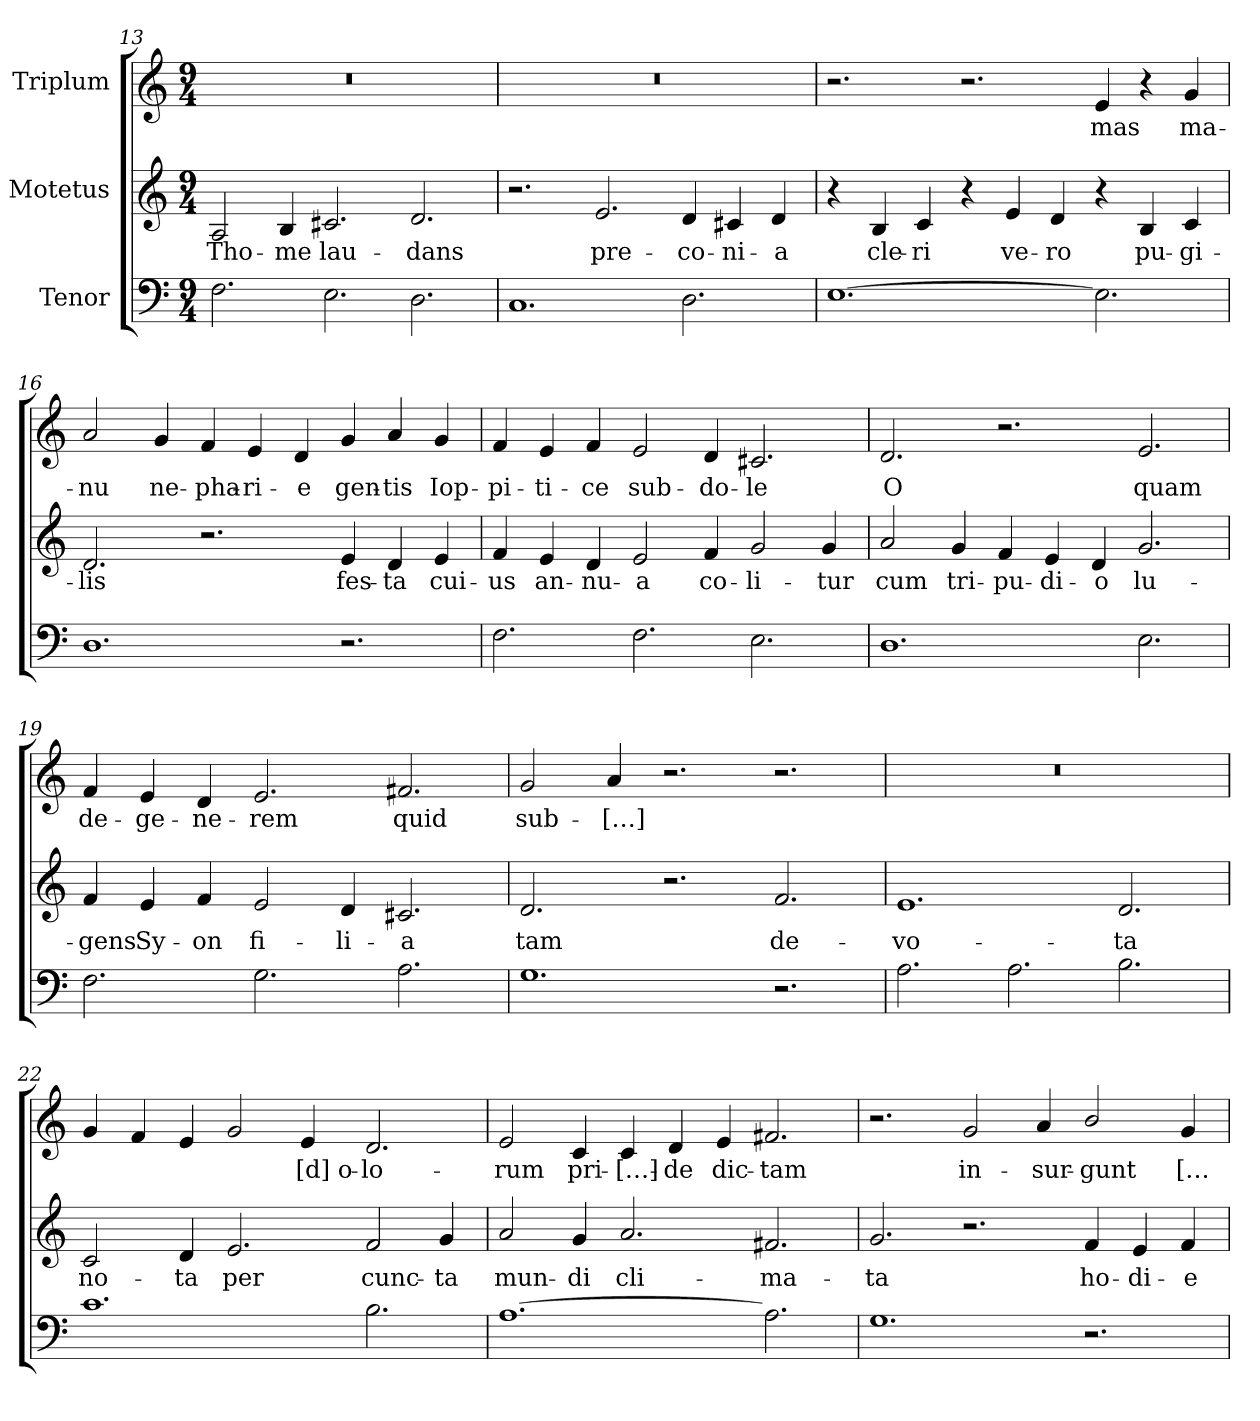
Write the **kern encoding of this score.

**kern	**kern	**text	**kern	**text
*part3	*part2	*part2	*part1	*part1
*staff3	*staff2	*staff2	*staff1	*staff1
*I"Tenor	*I"Motetus	*	*I"Triplum	*
*clefF4	*clefG2	*	*clefG2	*
*k[]	*k[]	*	*k[]	*
*M9/4	*M9/4	*	*M9/4	*
=13	=13	=13	=13	=13
!	!	!LO:LY:b	!LO:N:vis=1	!
2.F\	2A/	Tho-	4%9r	.
!	!	!LO:LY:b	!	!
.	4B/	-me	.	.
!	!	!LO:LY:b	!	!
2.E\	2.c#X/	lau-	.	.
!	!	!LO:LY:b	!	!
2.D\	2.d/	-dans	.	.
=14	=14	=14	=14	=14
!	!	!	!LO:N:vis=1	!
1.C/	2.r	.	4%9r	.
!	!	!LO:LY:b	!	!
.	2.e/	pre-	.	.
!	!	!LO:LY:b	!	!
2.D\	4d/	-co-	.	.
!	!	!LO:LY:b	!	!
.	4c#X/	-ni-	.	.
!	!	!LO:LY:b	!	!
.	4d/	-a	.	.
=15	=15	=15	=15	=15
[1.E\	4r	.	2.r	.
!	!	!LO:LY:b	!	!
.	4B/	cle-	.	.
!	!	!LO:LY:b	!	!
.	4c/	-ri	.	.
.	4r	.	2.r	.
!	!	!LO:LY:b	!	!
.	4e/	ve-	.	.
!	!	!LO:LY:b	!	!
.	4d/	-ro	.	.
!	!	!	!	!LO:LY:b
2.E\]	4r	.	4e/	mas
!	!	!LO:LY:b	!	!
.	4B/	pu-	4r	.
!	!	!LO:LY:b	!	!LO:LY:b
.	4c/	-gi-	4g/	ma-
=16	=16	=16	=16	=16
!	!	!LO:LY:b	!	!LO:LY:b
1.D\	2.d/	-lis	2a/	-nu
!	!	!	!	!LO:LY:b
.	.	.	4g/	ne-
!	!	!	!	!LO:LY:b
.	2.r	.	4f/	-pha-
!	!	!	!	!LO:LY:b
.	.	.	4e/	-ri-
!	!	!	!	!LO:LY:b
.	.	.	4d/	-e
!	!	!LO:LY:b	!	!LO:LY:b
2.r	4e/	fes-	4g/	gen-
!	!	!LO:LY:b	!	!LO:LY:b
.	4d/	-ta	4a/	-tis
!	!	!LO:LY:b	!	!LO:LY:b
.	4e/	cui-	4g/	Iop-
=17	=17	=17	=17	=17
!	!	!LO:LY:b	!	!LO:LY:b
2.F\	4f/	-us	4f/	-pi-
!	!	!LO:LY:b	!	!LO:LY:b
.	4e/	an-	4e/	-ti-
!	!	!LO:LY:b	!	!LO:LY:b
.	4d/	-nu-	4f/	-ce
!	!	!LO:LY:b	!	!LO:LY:b
2.F\	2e/	-a	2e/	sub-
!	!	!LO:LY:b	!	!LO:LY:b
.	4f/	co-	4d/	do-
!	!	!LO:LY:b	!	!LO:LY:b
2.E\	2g/	-li-	2.c#X/	-le
!	!	!LO:LY:b	!	!
.	4g/	-tur	.	.
=18	=18	=18	=18	=18
!	!	!LO:LY:b	!	!LO:LY:b
1.D\	2a/	cum	2.d/	O
!	!	!LO:LY:b	!	!
.	4g/	tri-	.	.
!	!	!LO:LY:b	!	!
.	4f/	-pu-	2.r	.
!	!	!LO:LY:b	!	!
.	4e/	-di-	.	.
!	!	!LO:LY:b	!	!
.	4d/	-o	.	.
!	!	!LO:LY:b	!	!LO:LY:b
2.E\	2.g/	lu-	2.e/	quam
=19	=19	=19	=19	=19
!	!	!LO:LY:b	!	!LO:LY:b
2.F\	4f/	-gens	4f/	de-
!	!	!LO:LY:b	!	!LO:LY:b
.	4e/	Sy-	4e/	-ge-
!	!	!LO:LY:b	!	!LO:LY:b
.	4f/	-on	4d/	-ne-
!	!	!LO:LY:b	!	!LO:LY:b
2.G\	2e/	fi-	2.e/	-rem
!	!	!LO:LY:b	!	!
.	4d/	-li-	.	.
!	!	!LO:LY:b	!	!LO:LY:b
2.A\	2.c#X/	-a	2.f#X/	quid
=20	=20	=20	=20	=20
!	!	!LO:LY:b	!	!LO:LY:b
1.G\	2.d/	tam	2g/	sub-
!	!	!	!	!LO:LY:b
.	.	.	4a/	-[…]
.	2.r	.	2.r	.
!	!	!LO:LY:b	!	!
2.r	2.f/	de-	2.r	.
=21	=21	=21	=21	=21
!	!	!LO:LY:b	!LO:N:vis=1	!
2.A\	1.e/	-vo-	4%9r	.
2.A\	.	.	.	.
!	!	!LO:LY:b	!	!
2.B\	2.d/	-ta	.	.
=22	=22	=22	=22	=22
!	!	!LO:LY:b	!	!
1.c\	2c/	no-	4g/	.
.	.	.	4f/	.
!	!	!LO:LY:b	!	!
.	4d/	-ta	4e/	.
!	!	!LO:LY:b	!	!
.	2.e/	per	2g/	.
!	!	!	!	!LO:LY:b
.	.	.	4e/	[d]o-
!	!	!LO:LY:b	!	!LO:LY:b
2.B\	2f/	cunc-	2.d/	-lo-
!	!	!LO:LY:b	!	!
.	4g/	-ta	.	.
=23	=23	=23	=23	=23
!	!	!LO:LY:b	!	!LO:LY:b
[1.A\	2a/	mun-	2e/	-rum
!	!	!LO:LY:b	!	!LO:LY:b
.	4g/	-di	4c/	pri-
!	!	!LO:LY:b	!	!LO:LY:b
.	2.a/	cli-	4c/	-[…]-
!	!	!	!	!LO:LY:b
.	.	.	4d/	-de
!	!	!	!	!LO:LY:b
.	.	.	4e/	dic-
!	!	!LO:LY:b	!	!LO:LY:b
2.A\]	2.f#X/	-ma-	2.f#X/	-tam
=24	=24	=24	=24	=24
!	!	!LO:LY:b	!	!
1.G\	2.g/	-ta	2.r	.
!	!	!	!	!LO:LY:b
.	2.r	.	2g/	in-
!	!	!	!	!LO:LY:b
.	.	.	4a/	-sur-
!	!	!LO:LY:b	!	!LO:LY:b
2.r	4f/	ho-	2b/	-gunt
!	!	!LO:LY:b	!	!
.	4e/	-di-	.	.
!	!	!LO:LY:b	!	!LO:LY:b
.	4f/	-e	4g/	[…-
=	=	=	=	=
*-	*-	*-	*-	*-
